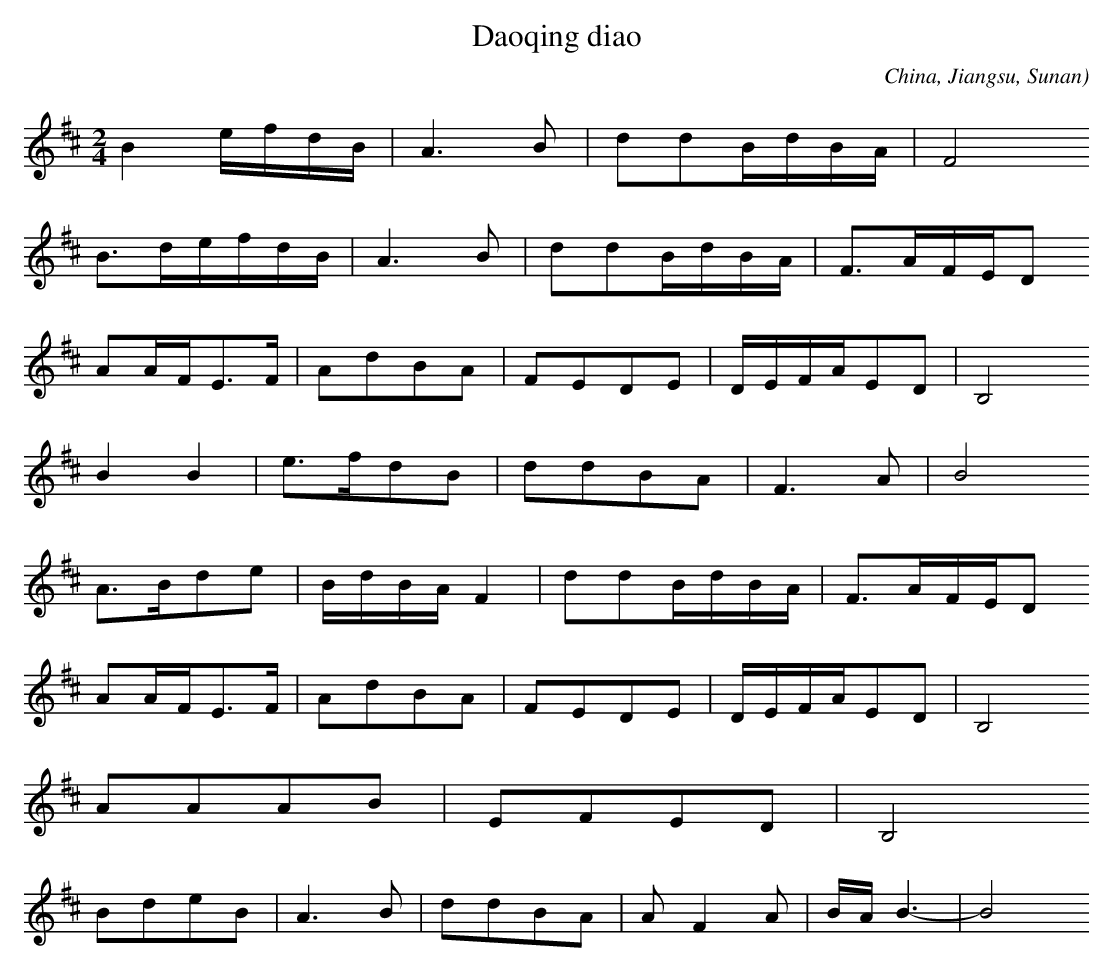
X:1
T: Daoqing diao
O: China, Jiangsu, Sunan)
M: 2/4
L: 1/16
K: D
B4efdB | A6B2 | d2d2BdBA | F8
B3defdB | A6B2 | d2d2BdBA | F3AFED2
A2AFE3F | A2d2B2A2 | F2E2D2E2 | DEFAE2D2 | B,8
B4B4 | e3fd2B2 | d2d2B2A2 | F6A2 | B8
A3Bd2e2 | BdBAF4 | d2d2BdBA | F3AFED2
A2AFE3F | A2d2B2A2 | F2E2D2E2 | DEFAE2D2 | B,8
A2A2A2B2 | E2F2E2D2 | B,8
B2d2e2B2 | A6B2 | d2d2B2A2 | A2F4A2 | BAB6- | B8
